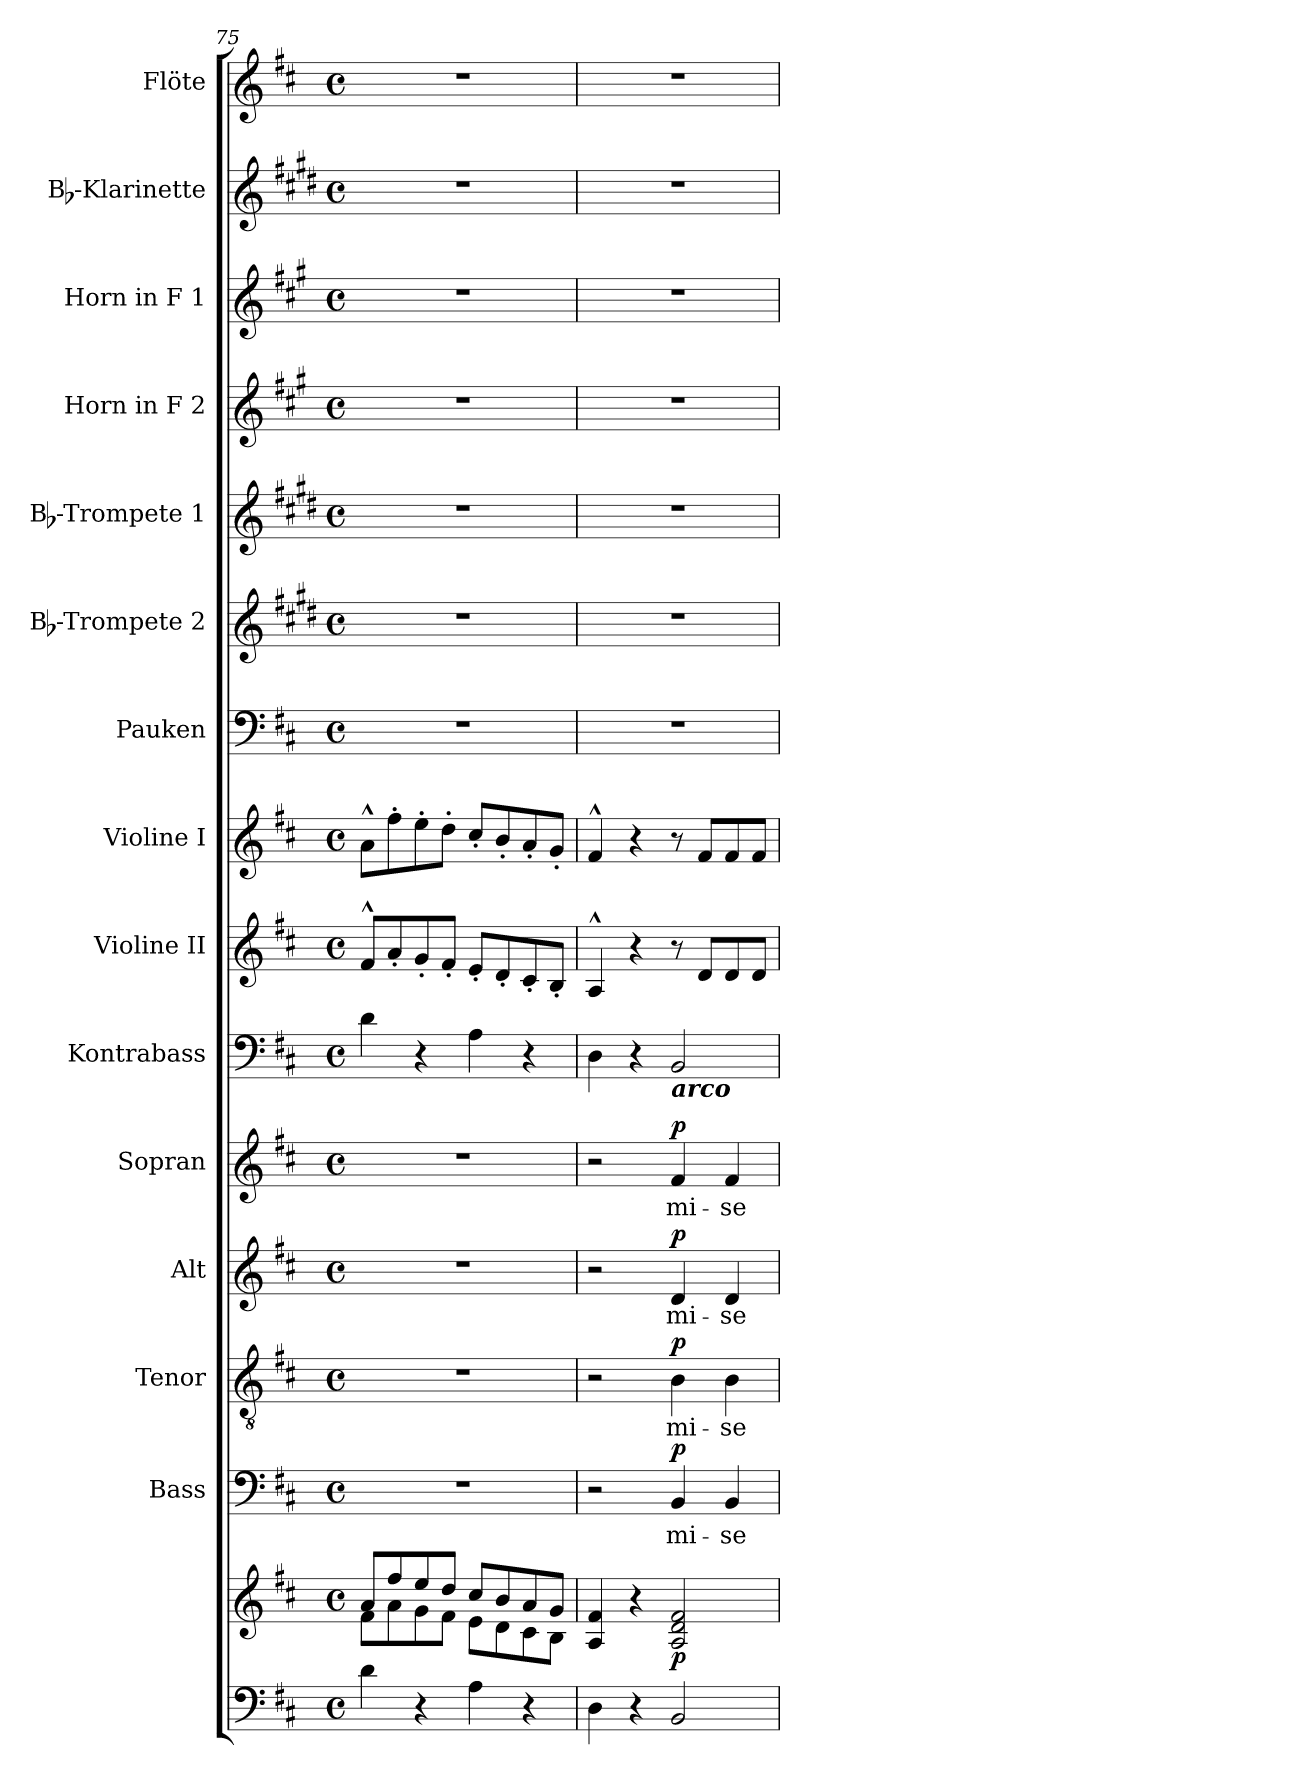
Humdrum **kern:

**kern	**kern	**dynam	**kern	**text	**dynam	**kern	**text	**dynam	**kern	**text	**dynam	**kern	**text	**dynam	**kern	**kern	**kern	**kern	**kern	**kern	**kern	**kern	**kern	**kern
*part15	*part15	*part15	*part14	*part14	*part14	*part13	*part13	*part13	*part12	*part12	*part12	*part11	*part11	*part11	*part10	*part9	*part8	*part7	*part6	*part5	*part4	*part3	*part2	*part1
*staff16	*staff15	*staff15/16	*staff14	*staff14	*staff14	*staff13	*staff13	*staff13	*staff12	*staff12	*staff12	*staff11	*staff11	*staff11	*staff10	*staff9	*staff8	*staff7	*staff6	*staff5	*staff4	*staff3	*staff2	*staff1
*	*	*	*I"Bass	*	*	*I"Tenor	*	*	*I"Alt	*	*	*I"Sopran	*	*	*I"Kontrabass	*I"Violine II	*I"Violine I	*I"Pauken	*I"Bb-Trompete 2	*I"Bb-Trompete 1	*I"Horn in F 2	*I"Horn in F 1	*I"Bb-Klarinette	*I"Flöte
*	*	*	*I'B.	*	*	*I'T.	*	*	*I'A.	*	*	*I'S.	*	*	*I'Kb.	*I'Vl. II	*I'Vl. I	*I'Pk.	*I'Bb Trp. 2	*I'Bb Trp. 1	*	*	*I'Bb Kl.	*I'Fl.
*clefF4	*clefG2	*	*clefF4	*	*	*clefGv2	*	*	*clefG2	*	*	*clefG2	*	*	*clefF4	*clefG2	*clefG2	*clefF4	*clefG2	*clefG2	*clefG2	*clefG2	*clefG2	*clefG2
*	*	*	*	*	*	*	*	*	*	*	*	*	*	*	*ITrd7c12	*	*	*	*ITrd1c2	*ITrd1c2	*ITrd4c7	*ITrd4c7	*ITrd1c2	*
*k[f#c#]	*k[f#c#]	*	*k[f#c#]	*	*	*k[f#c#]	*	*	*k[f#c#]	*	*	*k[f#c#]	*	*	*k[f#c#]	*k[f#c#]	*k[f#c#]	*k[f#c#]	*k[f#c#]	*k[f#c#]	*k[f#c#]	*k[f#c#]	*k[f#c#]	*k[f#c#]
*D:	*D:	*	*D:	*	*	*D:	*	*	*D:	*	*	*D:	*	*	*D:	*D:	*D:	*D:	*D:	*D:	*D:	*D:	*D:	*D:
*M4/4	*M4/4	*	*M4/4	*	*	*M4/4	*	*	*M4/4	*	*	*M4/4	*	*	*M4/4	*M4/4	*M4/4	*M4/4	*M4/4	*M4/4	*M4/4	*M4/4	*M4/4	*M4/4
*met(c)	*met(c)	*	*met(c)	*	*	*met(c)	*	*	*met(c)	*	*	*met(c)	*	*	*met(c)	*met(c)	*met(c)	*met(c)	*met(c)	*met(c)	*met(c)	*met(c)	*met(c)	*met(c)
=75	=75	=75	=75	=75	=75	=75	=75	=75	=75	=75	=75	=75	=75	=75	=75	=75	=75	=75	=75	=75	=75	=75	=75	=75
*	*^	*	*	*	*	*	*	*	*	*	*	*	*	*	*	*	*	*	*	*	*	*	*	*
4d\	8a/L	8f#\L	.	1r	.	.	1r	.	.	1r	.	.	1r	.	.	4D\	8f#^^>/L	8a^^>\L	1r	1r	1r	1r	1r	1r	1r
.	8ff#/	8a\	.	.	.	.	.	.	.	.	.	.	.	.	.	.	8a'</	8ff#'>\	.	.	.	.	.	.	.
4r	8ee/	8g\	.	.	.	.	.	.	.	.	.	.	.	.	.	4r	8g'</	8ee'>\	.	.	.	.	.	.	.
.	8dd/J	8f#\J	.	.	.	.	.	.	.	.	.	.	.	.	.	.	8f#'</J	8dd'>\J	.	.	.	.	.	.	.
4A\	8cc#/L	8e\L	.	.	.	.	.	.	.	.	.	.	.	.	.	4AA\	8e'</L	8cc#'</L	.	.	.	.	.	.	.
.	8b/	8d\	.	.	.	.	.	.	.	.	.	.	.	.	.	.	8d'</	8b'</	.	.	.	.	.	.	.
4r	8a/	8c#\	.	.	.	.	.	.	.	.	.	.	.	.	.	4r	8c#'</	8a'</	.	.	.	.	.	.	.
.	8g/J	8B\J	.	.	.	.	.	.	.	.	.	.	.	.	.	.	8B'</J	8g'</J	.	.	.	.	.	.	.
*	*v	*v	*	*	*	*	*	*	*	*	*	*	*	*	*	*	*	*	*	*	*	*	*	*	*
=76	=76	=76	=76	=76	=76	=76	=76	=76	=76	=76	=76	=76	=76	=76	=76	=76	=76	=76	=76	=76	=76	=76	=76	=76
4D\	4A/ 4f#/	.	2r	.	.	2r	.	.	2r	.	.	2r	.	.	4DD\	4A^^</	4f#^^</	1r	1r	1r	1r	1r	1r	1r
4r	4r	.	.	.	.	.	.	.	.	.	.	.	.	.	4r	4r	4r	.	.	.	.	.	.	.
!	!	!	!	!	!	!	!	!	!	!	!	!	!	!	!LO:TX:b:Bi:t=arco	!	!	!	!	!	!	!	!	!
!	!	!LO:DY:b	!	!LO:LY:b	!LO:DY:a	!	!LO:LY:b	!LO:DY:a	!	!LO:LY:b	!LO:DY:a	!	!LO:LY:b	!LO:DY:a	!	!	!	!	!	!	!	!	!	!
2BB/	2A/ 2d/ 2f#/	p	4BB/	mi-	p	4B\	mi-	p	4d/	mi-	p	4f#/	mi-	p	2BBB/	8r	8r	.	.	.	.	.	.	.
.	.	.	.	.	.	.	.	.	.	.	.	.	.	.	.	8d/L	8f#/L	.	.	.	.	.	.	.
!	!	!	!	!LO:LY:b	!	!	!LO:LY:b	!	!	!LO:LY:b	!	!	!LO:LY:b	!	!	!	!	!	!	!	!	!	!	!
.	.	.	4BB/	-se-	.	4B\	-se-	.	4d/	-se-	.	4f#/	-se-	.	.	8d/	8f#/	.	.	.	.	.	.	.
.	.	.	.	.	.	.	.	.	.	.	.	.	.	.	.	8d/J	8f#/J	.	.	.	.	.	.	.
=	=	=	=	=	=	=	=	=	=	=	=	=	=	=	=	=	=	=	=	=	=	=	=	=
*-	*-	*-	*-	*-	*-	*-	*-	*-	*-	*-	*-	*-	*-	*-	*-	*-	*-	*-	*-	*-	*-	*-	*-	*-
